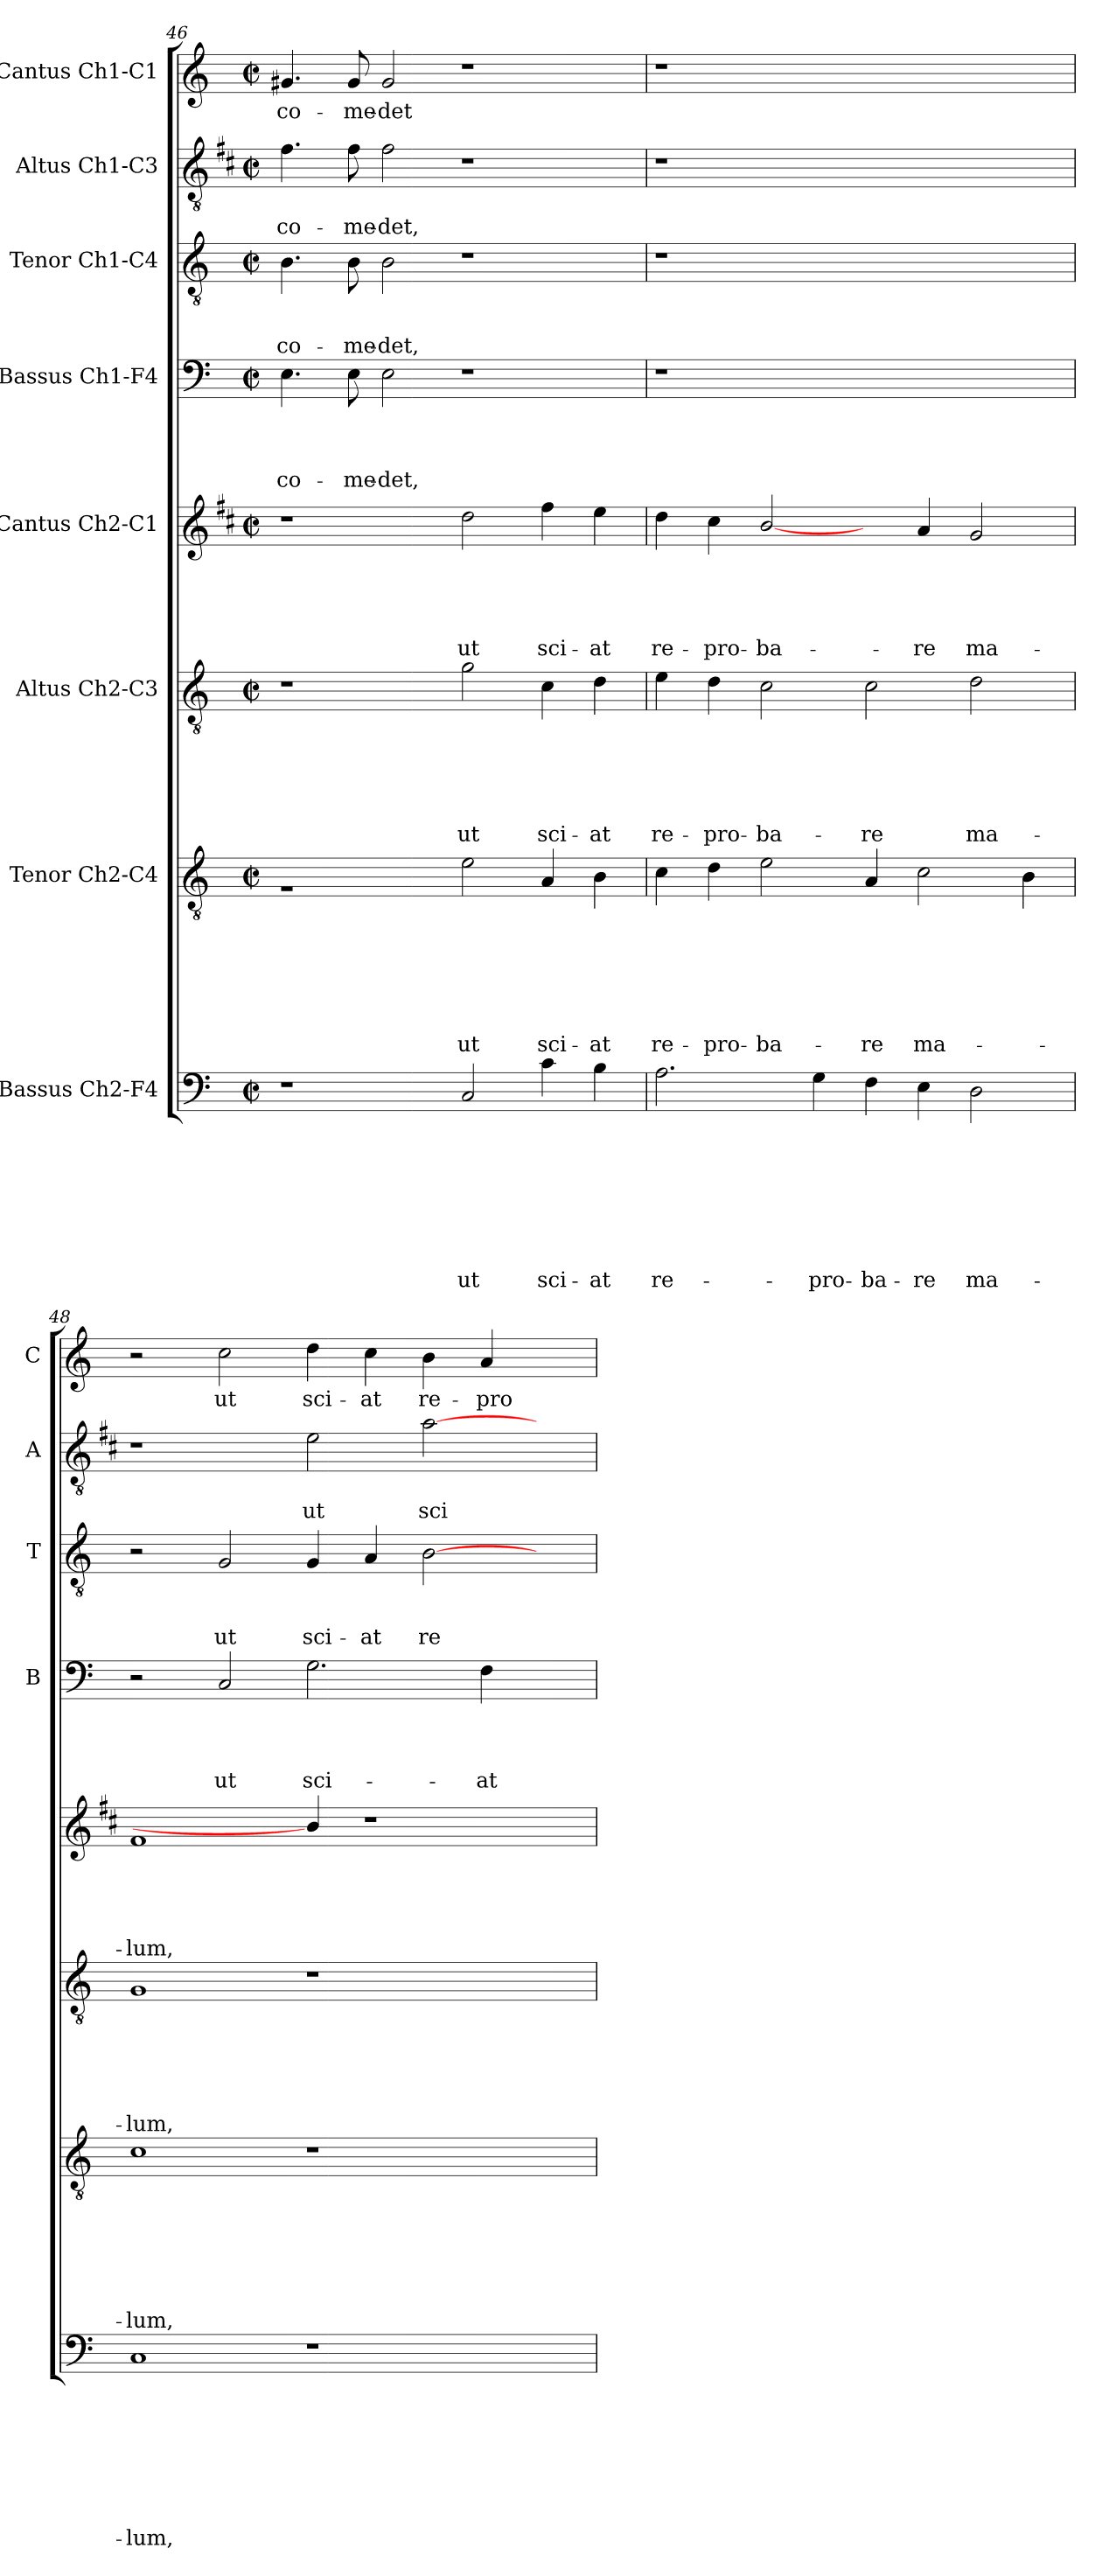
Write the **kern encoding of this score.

**kern	**text	**text	**text	**text	**text	**text	**text	**text	**kern	**text	**text	**text	**text	**text	**text	**text	**kern	**text	**text	**text	**text	**text	**text	**kern	**text	**text	**text	**text	**text	**kern	**text	**text	**text	**text	**kern	**text	**text	**text	**kern	**text	**text	**kern	**text
*part8	*part8	*part8	*part8	*part8	*part8	*part8	*part8	*part8	*part7	*part7	*part7	*part7	*part7	*part7	*part7	*part7	*part6	*part6	*part6	*part6	*part6	*part6	*part6	*part5	*part5	*part5	*part5	*part5	*part5	*part4	*part4	*part4	*part4	*part4	*part3	*part3	*part3	*part3	*part2	*part2	*part2	*part1	*part1
*staff8	*staff8	*staff8	*staff8	*staff8	*staff8	*staff8	*staff8	*staff8	*staff7	*staff7	*staff7	*staff7	*staff7	*staff7	*staff7	*staff7	*staff6	*staff6	*staff6	*staff6	*staff6	*staff6	*staff6	*staff5	*staff5	*staff5	*staff5	*staff5	*staff5	*staff4	*staff4	*staff4	*staff4	*staff4	*staff3	*staff3	*staff3	*staff3	*staff2	*staff2	*staff2	*staff1	*staff1
*I"Bassus Ch2-F4	*	*	*	*	*	*	*	*	*I"Tenor Ch2-C4	*	*	*	*	*	*	*	*I"Altus Ch2-C3	*	*	*	*	*	*	*I"Cantus Ch2-C1	*	*	*	*	*	*I"Bassus Ch1-F4	*	*	*	*	*I"Tenor Ch1-C4	*	*	*	*I"Altus Ch1-C3	*	*	*I"Cantus Ch1-C1	*
*	*	*	*	*	*	*	*	*	*	*	*	*	*	*	*	*	*	*	*	*	*	*	*	*	*	*	*	*	*	*I'B	*	*	*	*	*I'T	*	*	*	*I'A	*	*	*I'C	*
*clefF4	*	*	*	*	*	*	*	*	*clefGv2	*	*	*	*	*	*	*	*clefGv2	*	*	*	*	*	*	*clefG2	*	*	*	*	*	*clefF4	*	*	*	*	*clefGv2	*	*	*	*clefGv2	*	*	*clefG2	*
*	*	*	*	*	*	*	*	*	*	*	*	*	*	*	*	*	*	*	*	*	*	*	*	*ITrd1c2	*	*	*	*	*	*	*	*	*	*	*	*	*	*	*ITrd1c2	*	*	*	*
*k[]	*	*	*	*	*	*	*	*	*k[]	*	*	*	*	*	*	*	*k[]	*	*	*	*	*	*	*k[]	*	*	*	*	*	*k[]	*	*	*	*	*k[]	*	*	*	*k[]	*	*	*k[]	*
*C:	*	*	*	*	*	*	*	*	*C:	*	*	*	*	*	*	*	*C:	*	*	*	*	*	*	*C:	*	*	*	*	*	*C:	*	*	*	*	*C:	*	*	*	*C:	*	*	*C:	*
*M2/2	*	*	*	*	*	*	*	*	*M2/2	*	*	*	*	*	*	*	*M2/2	*	*	*	*	*	*	*M2/2	*	*	*	*	*	*M2/2	*	*	*	*	*M2/2	*	*	*	*M2/2	*	*	*M2/2	*
*met(c|)	*	*	*	*	*	*	*	*	*met(c|)	*	*	*	*	*	*	*	*met(c|)	*	*	*	*	*	*	*met(c|)	*	*	*	*	*	*met(c|)	*	*	*	*	*met(c|)	*	*	*	*met(c|)	*	*	*met(c|)	*
=46	=46	=46	=46	=46	=46	=46	=46	=46	=46	=46	=46	=46	=46	=46	=46	=46	=46	=46	=46	=46	=46	=46	=46	=46	=46	=46	=46	=46	=46	=46	=46	=46	=46	=46	=46	=46	=46	=46	=46	=46	=46	=46	=46
!	!	!	!	!	!	!	!	!	!	!	!	!	!	!	!	!	!	!	!	!	!	!	!	!	!	!	!	!	!	!	!	!	!	!LO:LY:b	!	!	!	!LO:LY:b	!	!	!LO:LY:b	!	!LO:LY:b
1r	.	.	.	.	.	.	.	.	1rA	.	.	.	.	.	.	.	1r	.	.	.	.	.	.	1r	.	.	.	.	.	4.E\	.	.	.	co-	4.B\	.	.	co-	4.e\	.	co-	4.g#X/	co-
!	!	!	!	!	!	!	!	!	!	!	!	!	!	!	!	!	!	!	!	!	!	!	!	!	!	!	!	!	!	!	!	!	!	!LO:LY:b	!	!	!	!LO:LY:b	!	!	!LO:LY:b	!	!LO:LY:b
.	.	.	.	.	.	.	.	.	.	.	.	.	.	.	.	.	.	.	.	.	.	.	.	.	.	.	.	.	.	8E\	.	.	.	-me-	8B\	.	.	-me-	8e\	.	-me-	8g#/	-me-
!	!	!	!	!	!	!	!	!	!	!	!	!	!	!	!	!	!	!	!	!	!	!	!	!	!	!	!	!	!	!	!	!	!	!LO:LY:b	!	!	!	!LO:LY:b	!	!	!LO:LY:b	!	!LO:LY:b
.	.	.	.	.	.	.	.	.	.	.	.	.	.	.	.	.	.	.	.	.	.	.	.	.	.	.	.	.	.	2E\	.	.	.	-det,	2B\	.	.	-det,	2e\	.	-det,	2g#/	-det
!	!	!	!	!	!	!	!	!LO:LY:b	!	!	!	!	!	!	!	!LO:LY:b	!	!	!	!	!	!	!LO:LY:b	!	!	!	!	!	!LO:LY:b	!	!	!	!	!	!	!	!	!	!	!	!	!	!
2C/	.	.	.	.	.	.	.	ut	2e\	.	.	.	.	.	.	ut	2g\	.	.	.	.	.	ut	2cc\	.	.	.	.	ut	1r	.	.	.	.	1r	.	.	.	1r	.	.	1r	.
!	!	!	!	!	!	!	!	!LO:LY:b	!	!	!	!	!	!	!	!LO:LY:b	!	!	!	!	!	!	!LO:LY:b	!	!	!	!	!	!LO:LY:b	!	!	!	!	!	!	!	!	!	!	!	!	!	!
4c\	.	.	.	.	.	.	.	sci-	4A/	.	.	.	.	.	.	sci-	4c\	.	.	.	.	.	sci-	4ee\	.	.	.	.	sci-	.	.	.	.	.	.	.	.	.	.	.	.	.	.
!	!	!	!	!	!	!	!	!LO:LY:b	!	!	!	!	!	!	!	!LO:LY:b	!	!	!	!	!	!	!LO:LY:b	!	!	!	!	!	!LO:LY:b	!	!	!	!	!	!	!	!	!	!	!	!	!	!
4B\	.	.	.	.	.	.	.	-at	4B\	.	.	.	.	.	.	-at	4d\	.	.	.	.	.	-at	4dd\	.	.	.	.	-at	.	.	.	.	.	.	.	.	.	.	.	.	.	.
=47	=47	=47	=47	=47	=47	=47	=47	=47	=47	=47	=47	=47	=47	=47	=47	=47	=47	=47	=47	=47	=47	=47	=47	=47	=47	=47	=47	=47	=47	=47	=47	=47	=47	=47	=47	=47	=47	=47	=47	=47	=47	=47	=47
!	!	!	!	!	!	!	!	!LO:LY:b	!	!	!	!	!	!	!	!LO:LY:b	!	!	!	!	!	!	!LO:LY:b	!	!	!	!	!	!LO:LY:b	!	!	!	!	!	!	!	!	!	!	!	!	!	!
2.A\	.	.	.	.	.	.	.	re-	4c\	.	.	.	.	.	.	re-	4e\	.	.	.	.	.	re-	4cc\	.	.	.	.	re-	1r	.	.	.	.	1r	.	.	.	1r	.	.	1r	.
!	!	!	!	!	!	!	!	!	!	!	!	!	!	!	!	!LO:LY:b	!	!	!	!	!	!	!LO:LY:b	!	!	!	!	!	!LO:LY:b	!	!	!	!	!	!	!	!	!	!	!	!	!	!
.	.	.	.	.	.	.	.	.	4d\	.	.	.	.	.	.	-pro-	4d\	.	.	.	.	.	-pro-	4b\	.	.	.	.	-pro-	.	.	.	.	.	.	.	.	.	.	.	.	.	.
!	!	!	!	!	!	!	!	!	!	!	!	!	!	!	!	!LO:LY:b	!	!	!	!	!	!	!LO:LY:b	!	!	!	!	!	!LO:LY:b	!	!	!	!	!	!	!	!	!	!	!	!	!	!
.	.	.	.	.	.	.	.	.	2e\	.	.	.	.	.	.	-ba-	2c\	.	.	.	.	.	-ba-	[2a/	.	.	.	.	-ba-	.	.	.	.	.	.	.	.	.	.	.	.	.	.
!	!	!	!	!	!	!	!	!LO:LY:b	!	!	!	!	!	!	!	!	!	!	!	!	!	!	!	!	!	!	!	!	!	!	!	!	!	!	!	!	!	!	!	!	!	!	!
4G\	.	.	.	.	.	.	.	-pro-	.	.	.	.	.	.	.	.	.	.	.	.	.	.	.	.	.	.	.	.	.	.	.	.	.	.	.	.	.	.	.	.	.	.	.
!	!	!	!	!	!	!	!	!LO:LY:b	!	!	!	!	!	!	!	!LO:LY:b	!	!	!	!	!	!	!LO:LY:b	!	!	!	!	!	!	!	!	!	!	!	!	!	!	!	!	!	!	!	!
4F\	.	.	.	.	.	.	.	-ba-	4A/	.	.	.	.	.	.	-re	2c\	.	.	.	.	.	-re	4ryy	.	.	.	.	.	1ryy	.	.	.	.	1ryy	.	.	.	1ryy	.	.	1ryy	.
!	!	!	!	!	!	!	!	!LO:LY:b	!	!	!	!	!	!	!	!LO:LY:b	!	!	!	!	!	!	!	!	!	!	!	!	!LO:LY:b	!	!	!	!	!	!	!	!	!	!	!	!	!	!
4E\	.	.	.	.	.	.	.	-re	2c\	.	.	.	.	.	.	ma-	.	.	.	.	.	.	.	4g/	.	.	.	.	-re	.	.	.	.	.	.	.	.	.	.	.	.	.	.
!	!	!	!	!	!	!	!	!LO:LY:b	!	!	!	!	!	!	!	!	!	!	!	!	!	!	!LO:LY:b	!	!	!	!	!	!LO:LY:b	!	!	!	!	!	!	!	!	!	!	!	!	!	!
2D\	.	.	.	.	.	.	.	ma-	.	.	.	.	.	.	.	.	2d\	.	.	.	.	.	ma-	2f/	.	.	.	.	ma-	.	.	.	.	.	.	.	.	.	.	.	.	.	.
.	.	.	.	.	.	.	.	.	4B\	.	.	.	.	.	.	.	.	.	.	.	.	.	.	.	.	.	.	.	.	.	.	.	.	.	.	.	.	.	.	.	.	.	.
=48	=48	=48	=48	=48	=48	=48	=48	=48	=48	=48	=48	=48	=48	=48	=48	=48	=48	=48	=48	=48	=48	=48	=48	=48	=48	=48	=48	=48	=48	=48	=48	=48	=48	=48	=48	=48	=48	=48	=48	=48	=48	=48	=48
!	!	!	!	!	!	!	!	!LO:LY:b	!	!	!	!	!	!	!	!LO:LY:b	!	!	!	!	!	!	!LO:LY:b	!	!	!	!	!	!LO:LY:b	!	!	!	!	!	!	!	!	!	!	!	!	!	!
1C	.	.	.	.	.	.	.	-lum,	1c	.	.	.	.	.	.	-lum,	1G	.	.	.	.	.	-lum,	1e	.	.	.	.	-lum,	2r	.	.	.	.	2r	.	.	.	1r	.	.	2r	.
!	!	!	!	!	!	!	!	!	!	!	!	!	!	!	!	!	!	!	!	!	!	!	!	!	!	!	!	!	!	!	!	!	!	!LO:LY:b	!	!	!	!LO:LY:b	!	!	!	!	!LO:LY:b
.	.	.	.	.	.	.	.	.	.	.	.	.	.	.	.	.	.	.	.	.	.	.	.	.	.	.	.	.	.	2C/	.	.	.	ut	2G/	.	.	ut	.	.	.	2cc\	ut
!	!	!	!	!	!	!	!	!	!	!	!	!	!	!	!	!	!	!	!	!	!	!	!	!	!	!	!	!	!	!	!	!	!	!LO:LY:b	!	!	!	!LO:LY:b	!	!	!LO:LY:b	!	!LO:LY:b
1r	.	.	.	.	.	.	.	.	1r	.	.	.	.	.	.	.	1r	.	.	.	.	.	.	4a/]	.	.	.	.	.	2.G\	.	.	.	sci-	4G/	.	.	sci-	2d\	.	ut	4dd\	sci-
!	!	!	!	!	!	!	!	!	!	!	!	!	!	!	!	!	!	!	!	!	!	!	!	!	!	!	!	!	!	!	!	!	!	!	!	!	!	!LO:LY:b	!	!	!	!	!LO:LY:b
.	.	.	.	.	.	.	.	.	.	.	.	.	.	.	.	.	.	.	.	.	.	.	.	1r	.	.	.	.	.	.	.	.	.	.	4A/	.	.	-at	.	.	.	4cc\	-at
!	!	!	!	!	!	!	!	!	!	!	!	!	!	!	!	!	!	!	!	!	!	!	!	!	!	!	!	!	!	!	!	!	!	!	!	!	!	!LO:LY:b	!	!	!LO:LY:b	!	!LO:LY:b
.	.	.	.	.	.	.	.	.	.	.	.	.	.	.	.	.	.	.	.	.	.	.	.	.	.	.	.	.	.	.	.	.	.	.	[2B\	.	.	re-	[2g\	.	sci-	4b\	re-
!	!	!	!	!	!	!	!	!	!	!	!	!	!	!	!	!	!	!	!	!	!	!	!	!	!	!	!	!	!	!	!	!	!	!LO:LY:b	!	!	!	!	!	!	!	!	!LO:LY:b
.	.	.	.	.	.	.	.	.	.	.	.	.	.	.	.	.	.	.	.	.	.	.	.	.	.	.	.	.	.	4F\	.	.	.	-at	.	.	.	.	.	.	.	4a/	-pro-
4ryy	.	.	.	.	.	.	.	.	4ryy	.	.	.	.	.	.	.	4ryy	.	.	.	.	.	.	.	.	.	.	.	.	4ryy	.	.	.	.	4ryy	.	.	.	4ryy	.	.	4ryy	.
=	=	=	=	=	=	=	=	=	=	=	=	=	=	=	=	=	=	=	=	=	=	=	=	=	=	=	=	=	=	=	=	=	=	=	=	=	=	=	=	=	=	=	=
*-	*-	*-	*-	*-	*-	*-	*-	*-	*-	*-	*-	*-	*-	*-	*-	*-	*-	*-	*-	*-	*-	*-	*-	*-	*-	*-	*-	*-	*-	*-	*-	*-	*-	*-	*-	*-	*-	*-	*-	*-	*-	*-	*-
